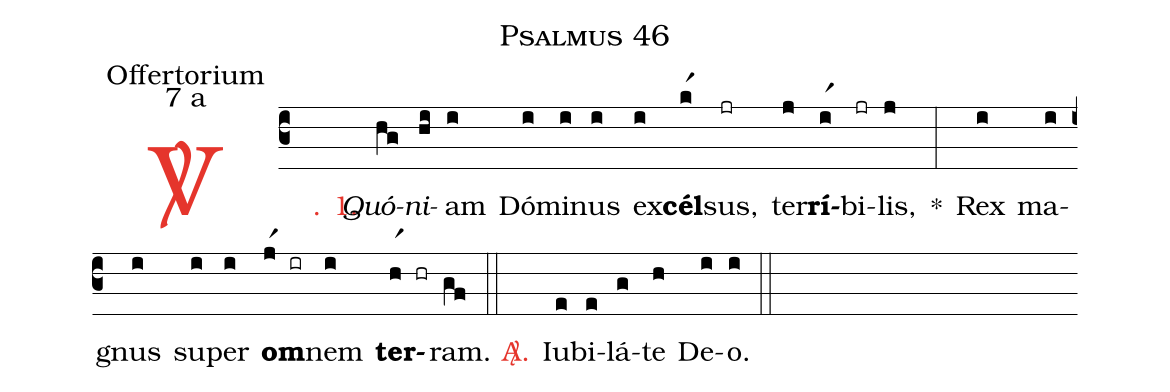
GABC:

name: Psalmus 46;
office-part: Offertorium;
mode: 7;
mode-differentia: a;
%%
(c3)

<c><sp>V/</sp>. 1.</c>() <i>Quó</i>(hg)<i>ni</i>(hi)am(i) Dó(i)mi(i)nus(i) ex(i)<b>cél</b>(kr1)sus,(jr) ter(j)<b>rí</b>(ir1)bi(jr)lis,(j) *(:) Rex(i) ma(i)gnus(i) su(i)per(i) <b>om</b>(jr1 ir)nem(i) <b>ter</b>(hr1 hr)ram.(gf)

(::)

<nlba><c><sp>A/</sp>.</c>() Iu</nlba>(e)bi(e)lá(g)te(h) De(i)o.(i)

(::)
